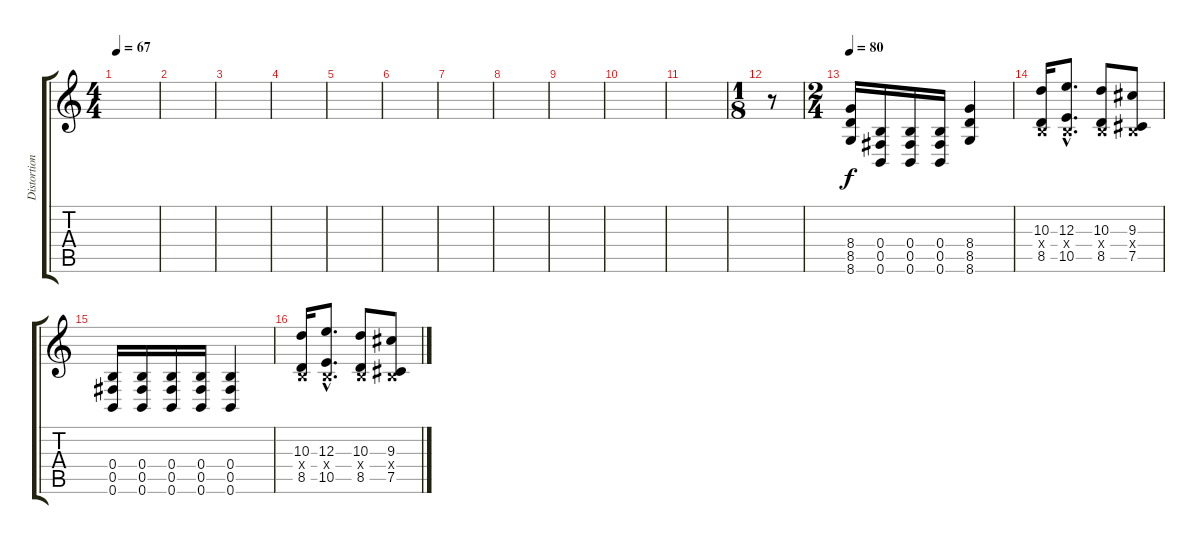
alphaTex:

\track ("Distortion Guitar (Phil Demmel)" "Distortion") {instrument distortionguitar}
\staff {score tabs}
\tuning (Db4 Ab3 E3 B2 Gb2 B1) {hide}
\ts (4 4)
\tempo 67
\clef g2
\ks c
|
|
|
|
|
|
|
|
|
|
|
\ts (1 8)
r.8 |
\ts (2 4)
\tempo 80
(8.4 8.5 8.6).16{volume 11} (0.4 0.5 0.6).16 (0.4 0.5 0.6).16 (0.4 0.5 0.6).16 (8.4 8.5 8.6).4 |
(10.3 0.4{x} 8.5).16 (12.3{hac} 0.4{hac x} 10.5{hac}).8{d} (10.3 0.4{x} 8.5).8 (9.3 0.4{x} 7.5).8 |
(0.4 0.5 0.6).16 (0.4 0.5 0.6).16 (0.4 0.5 0.6).16 (0.4 0.5 0.6).16 (0.4 0.5 0.6).4 |
(10.3 0.4{x} 8.5).16 (12.3{hac} 0.4{hac x} 10.5{hac}).8{d} (10.3 0.4{x} 8.5).8 (9.3 0.4{x} 7.5).8
